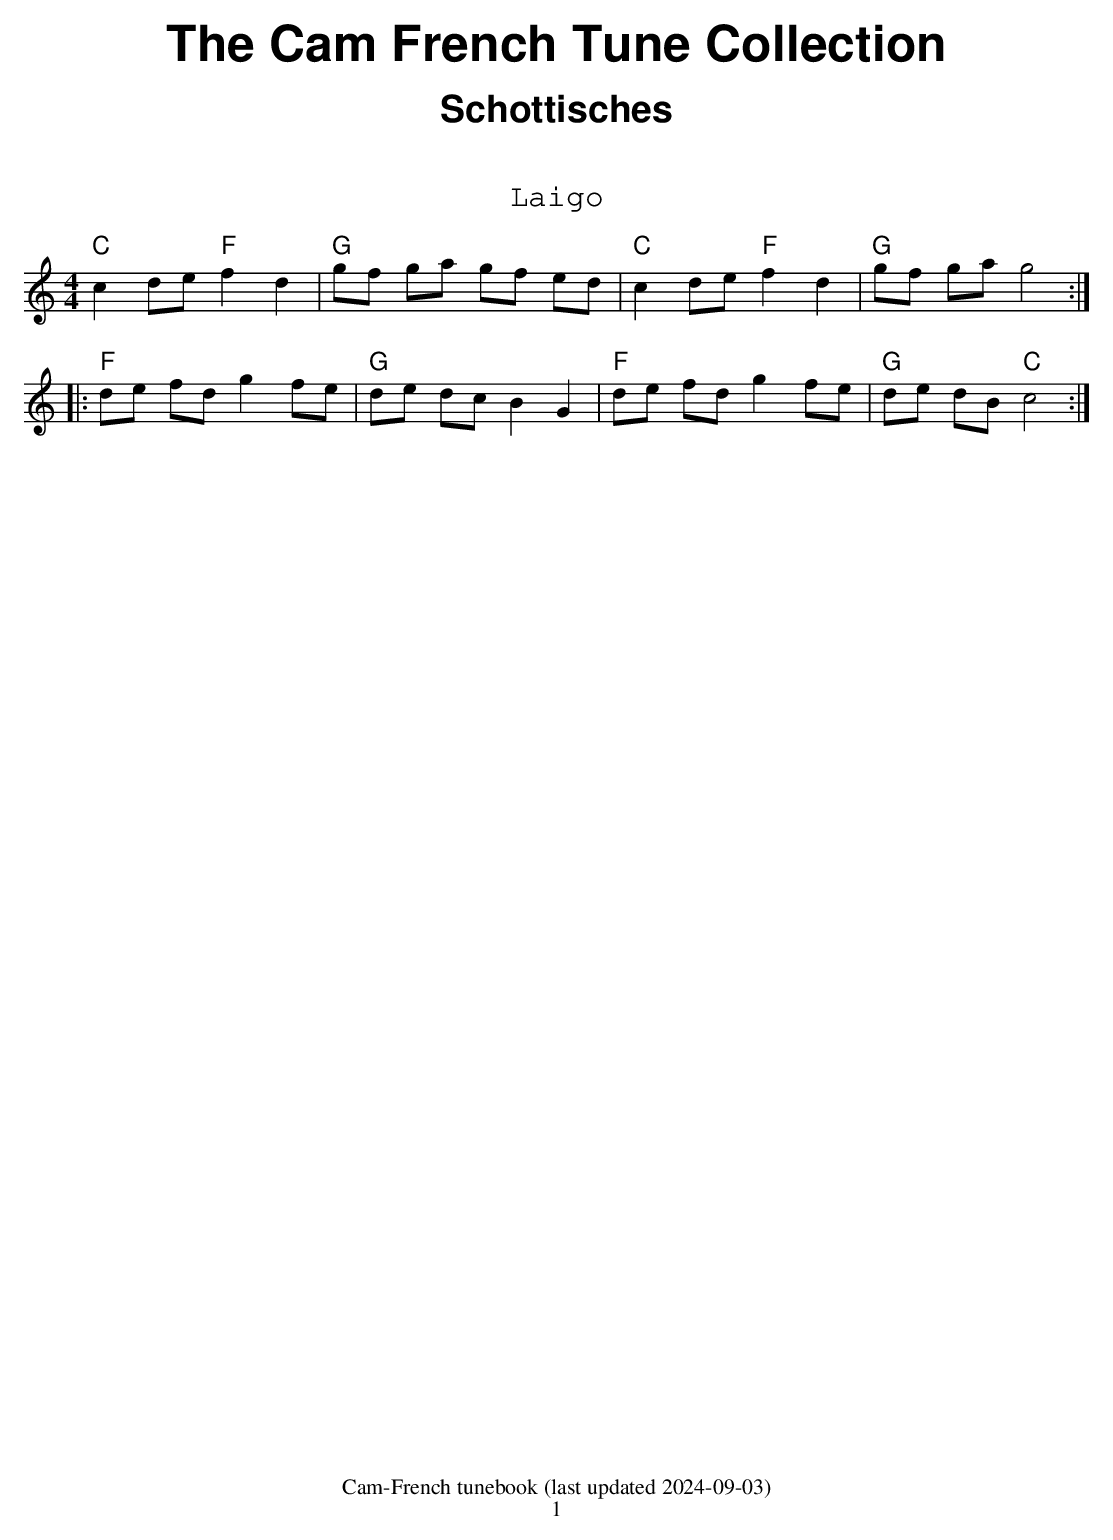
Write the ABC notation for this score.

X:1
T:Laigo
M:4/4
L:1/8
Q:1/4=100
K:C
"C"c2 de "F"f2 d2|"G"gf ga gf ed|"C"c2 de "F"f2 d2|"G"gf ga g4:|
|:"F"de fd g2 fe|"G"de dc B2 G2|"F"de fd g2 fe|"G"de dB "C"c4:|
